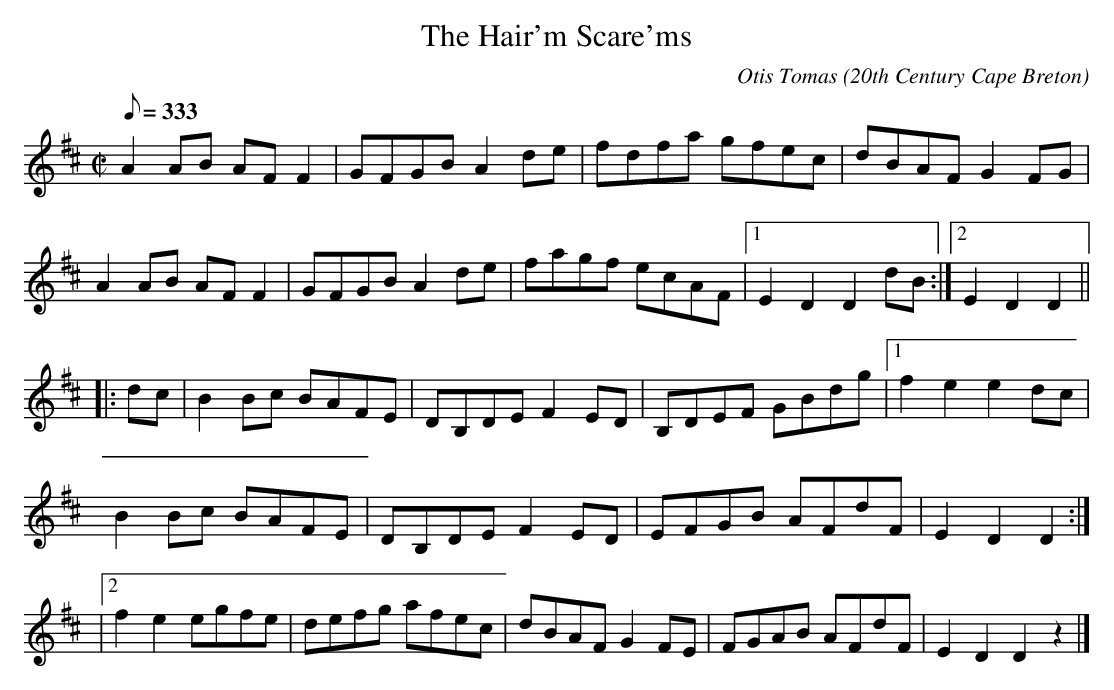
X:1
T:The Hair'm Scare'ms
C:Otis Tomas
O:20th Century Cape Breton
L:1/8
Q:333
M:C|
K:D
A2AB AFF2|GFGBA2de|fdfa gfec|dBAFG2FG|
A2AB AFF2|GFGBA2de|fagf ecAF|[1E2D2D2dB:|[2E2D2D2||
|:dc|B2Bc BAFE|DB,DEF2ED|B,DEF GBdg|[1f2e2e2dc|
B2Bc BAFE|DB,DEF2ED|EFGB AFdF|E2D2D2:|
|[2f2e2egfe|defg afec|dBAFG2FE|FGAB AFdF|E2D2D2z2|]
